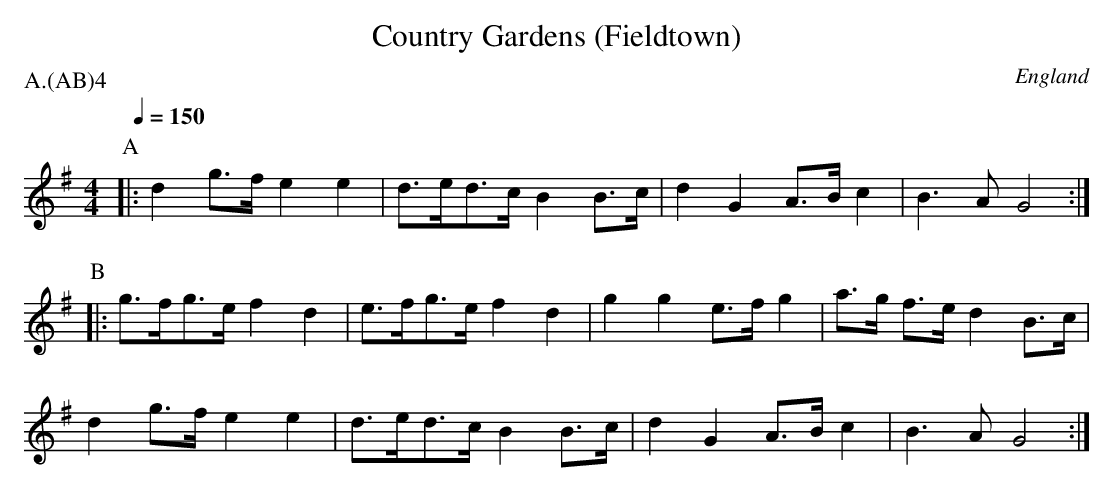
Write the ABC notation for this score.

X:1
T:Country Gardens (Fieldtown)
O:England
L:1/8
M:4/4
P:A.(AB)4
Q:1/4=150
K:G major
P:A
|:d2 g>f e2 e2| d>ed>c B2 B>c | d2 G2 A>B c2 | B3 A G4 :|
P:B
|:g>fg>e f2 d2 | e>fg>e f2 d2 | g2 g2 e>f g2 | a>g f>e d2 B>c |
d2 g>f e2 e2| d>ed>c B2 B>c | d2 G2 A>B c2 | B3 A G4 :|
